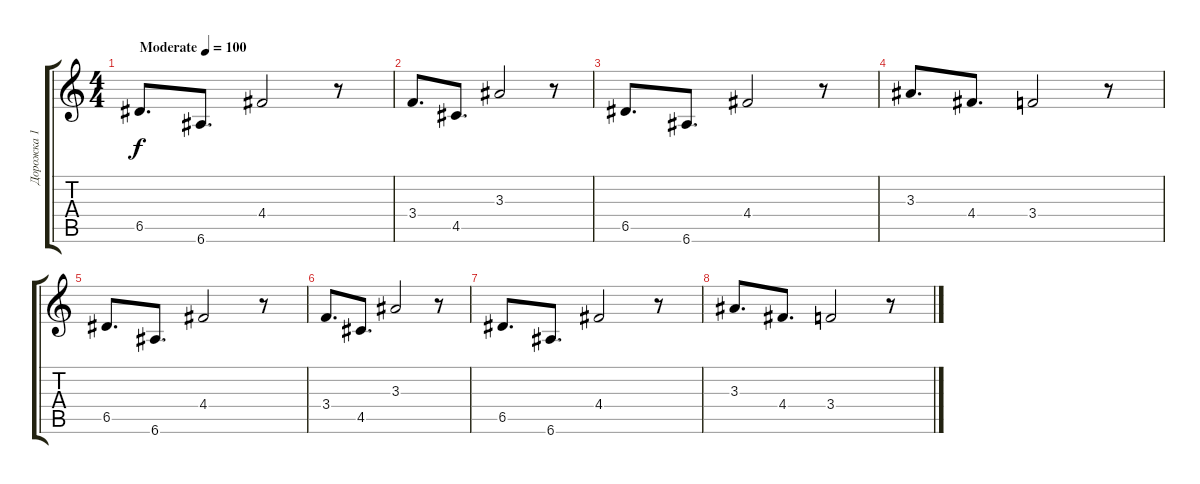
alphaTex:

\track ("Дорожка 1" "Дорожка 1") {instrument acousticguitarsteel}
\staff {score tabs}
\tuning (E4 B3 G3 D3 A2 E2) {hide}
\ts (4 4)
\tempo (100 "Moderate")
\clef g2
\ks c
6.5.8{d dy f instrument acousticguitarsteel} 6.6.8{d} 4.4.2 r.8 |
3.4.8{d} 4.5.8{d} 3.3.2 r.8 |
6.5.8{d} 6.6.8{d} 4.4.2 r.8 |
3.3.8{d} 4.4.8{d} 3.4.2 r.8 |
6.5.8{d} 6.6.8{d} 4.4.2 r.8 |
3.4.8{d} 4.5.8{d} 3.3.2 r.8 |
6.5.8{d} 6.6.8{d} 4.4.2 r.8 |
3.3.8{d} 4.4.8{d} 3.4.2 r.8
